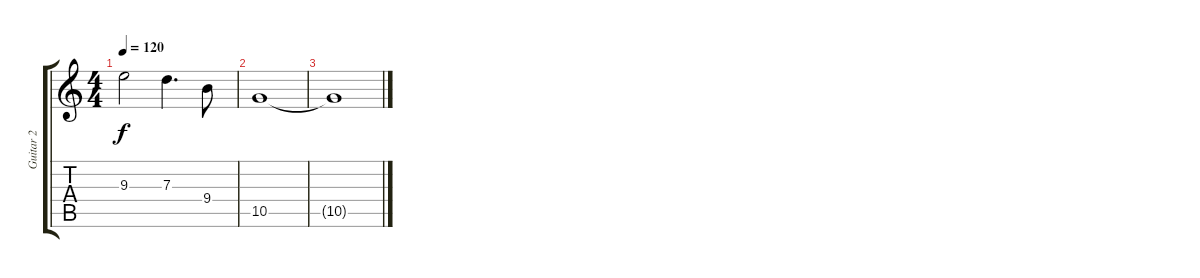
\track ("Guitar 2" "Guitar 2") {instrument distortionguitar}
\staff {score tabs}
\tuning (E4 B3 G3 D3 A2 D2) {hide}
\ts (4 4)
\tempo 120
\clef g2
\ks c
9.3{t}.2{dy f} 7.3.4{d} 9.4.8 |
10.5.1 |
10.5{t}.1
